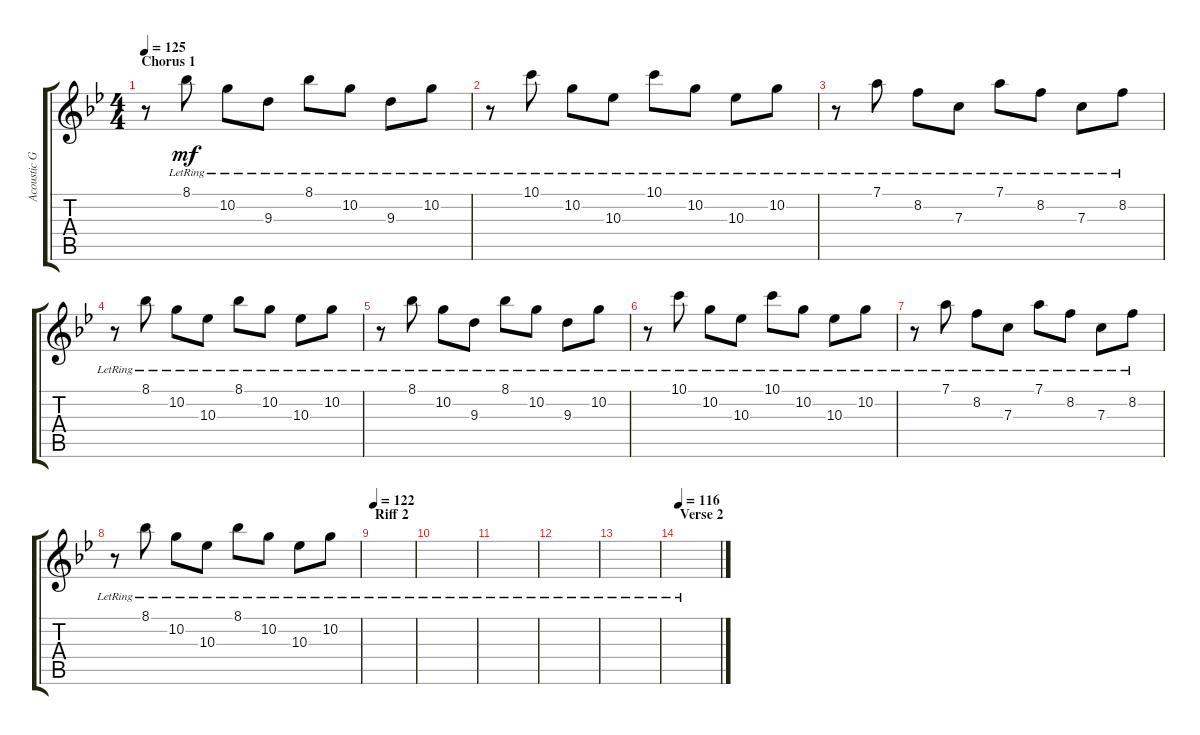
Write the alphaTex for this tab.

\track ("Acoustic Guitar" "Acoustic G") {instrument acousticguitarsteel}
\staff {score tabs}
\tuning (D4 A3 F3 C3 G2 C2) {hide}
\ts (4 4)
\section ("" "Chorus 1")
\tempo 125
\clef g2
\ks gminor
r.8{dy f} 8.1{lr}.8{dy mf} 10.2{lr}.8 9.3{lr}.8 8.1{lr}.8 10.2{lr}.8 9.3{lr}.8 10.2{lr}.8 |
r.8 10.1{lr}.8 10.2{lr}.8 10.3{lr}.8 10.1{lr}.8 10.2{lr}.8 10.3{lr}.8 10.2{lr}.8 |
r.8 7.1{lr}.8 8.2{lr}.8 7.3{lr}.8 7.1{lr}.8 8.2{lr}.8 7.3{lr}.8 8.2{lr}.8 |
r.8 8.1{lr}.8 10.2{lr}.8 10.3{lr}.8 8.1{lr}.8 10.2{lr}.8 10.3{lr}.8 10.2{lr}.8 |
r.8 8.1{lr}.8 10.2{lr}.8 9.3{lr}.8 8.1{lr}.8 10.2{lr}.8 9.3{lr}.8 10.2{lr}.8 |
r.8 10.1{lr}.8 10.2{lr}.8 10.3{lr}.8 10.1{lr}.8 10.2{lr}.8 10.3{lr}.8 10.2{lr}.8 |
r.8 7.1{lr}.8 8.2{lr}.8 7.3{lr}.8 7.1{lr}.8 8.2{lr}.8 7.3{lr}.8 8.2{lr}.8 |
r.8 8.1{lr}.8 10.2{lr}.8 10.3{lr}.8 8.1{lr}.8 10.2{lr}.8 10.3{lr}.8 10.2{lr}.8 |
\section ("" "Riff 2")
\tempo 122
|
|
|
|
|
\section ("" "Verse 2")
\tempo 116
